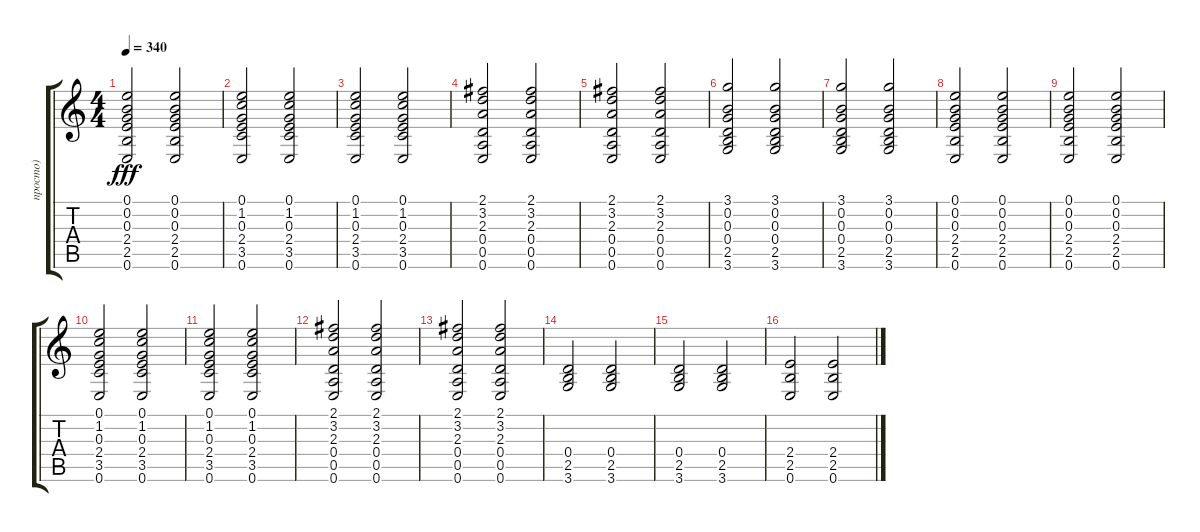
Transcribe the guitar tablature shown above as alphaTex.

\track ("просто)" "просто)") {instrument distortionguitar}
\staff {score tabs}
\tuning (E4 B3 G3 D3 A2 E2) {hide}
\ts (4 4)
\tempo 340
\clef g2
\ks c
(0.1 0.2 0.3 2.4 2.5 0.6).2{dy fff} (0.1 0.2 0.3 2.4 2.5 0.6).2 |
(0.1 1.2 0.3 2.4 3.5 0.6).2 (0.1 1.2 0.3 2.4 3.5 0.6).2 |
(0.1 1.2 0.3 2.4 3.5 0.6).2 (0.1 1.2 0.3 2.4 3.5 0.6).2 |
(2.1 3.2 2.3 0.4 0.5 0.6).2 (2.1 3.2 2.3 0.4 0.5 0.6).2 |
(2.1 3.2 2.3 0.4 0.5 0.6).2 (2.1 3.2 2.3 0.4 0.5 0.6).2 |
(3.1 0.2 0.3 0.4 2.5 3.6).2 (3.1 0.2 0.3 0.4 2.5 3.6).2 |
(3.1 0.2 0.3 0.4 2.5 3.6).2 (3.1 0.2 0.3 0.4 2.5 3.6).2 |
(0.1 0.2 0.3 2.4 2.5 0.6).2 (0.1 0.2 0.3 2.4 2.5 0.6).2 |
(0.1 0.2 0.3 2.4 2.5 0.6).2 (0.1 0.2 0.3 2.4 2.5 0.6).2 |
(0.1 1.2 0.3 2.4 3.5 0.6).2 (0.1 1.2 0.3 2.4 3.5 0.6).2 |
(0.1 1.2 0.3 2.4 3.5 0.6).2 (0.1 1.2 0.3 2.4 3.5 0.6).2 |
(2.1 3.2 2.3 0.4 0.5 0.6).2 (2.1 3.2 2.3 0.4 0.5 0.6).2 |
(2.1 3.2 2.3 0.4 0.5 0.6).2 (2.1 3.2 2.3 0.4 0.5 0.6).2 |
(0.4 2.5 3.6).2 (0.4 2.5 3.6).2 |
(0.4 2.5 3.6).2 (0.4 2.5 3.6).2 |
(2.4 2.5 0.6).2 (2.4 2.5 0.6).2
